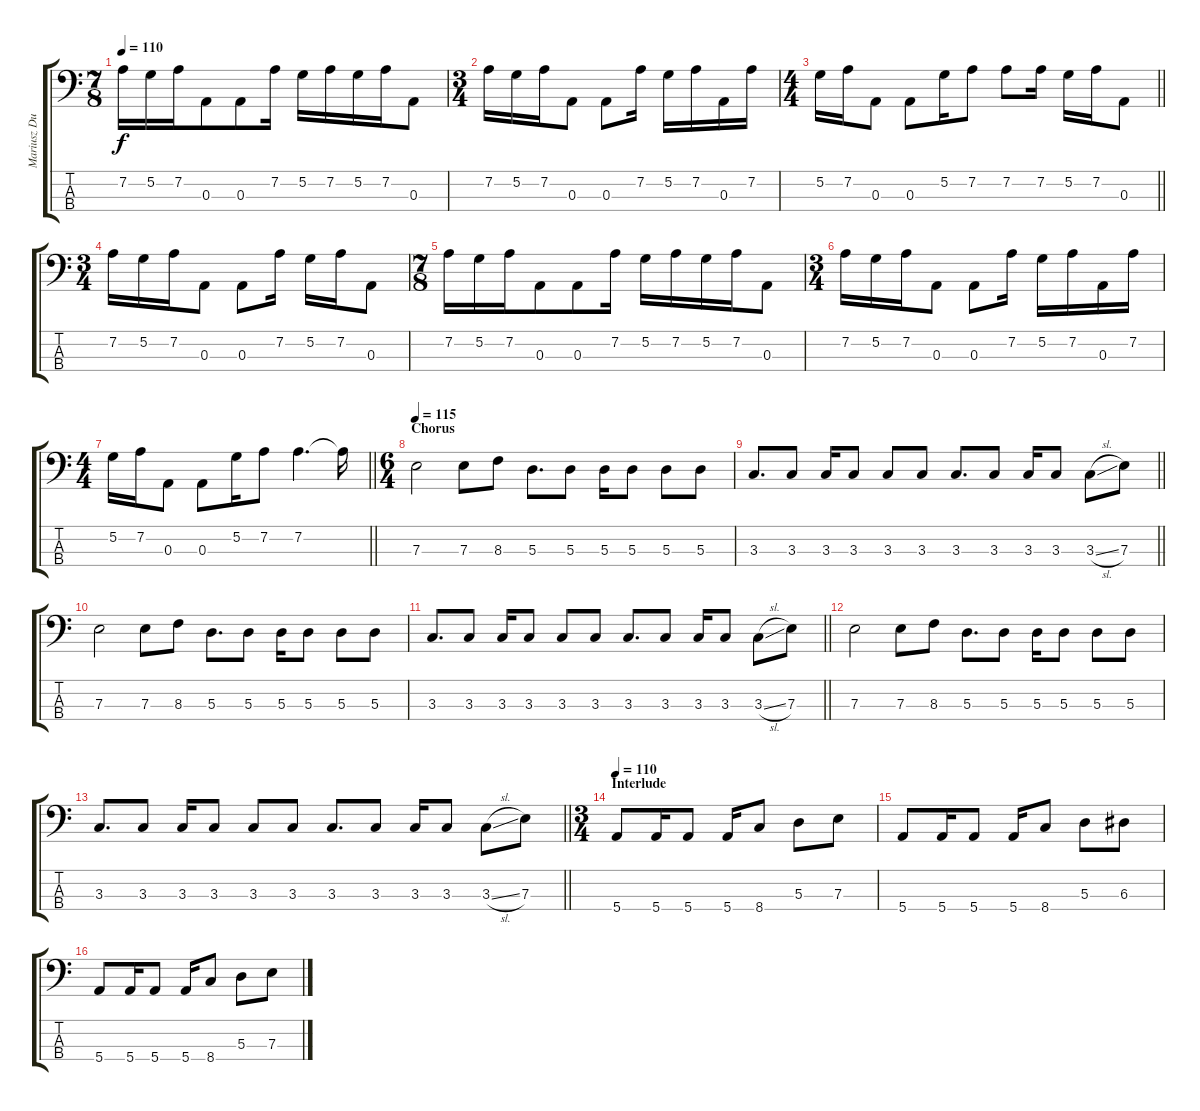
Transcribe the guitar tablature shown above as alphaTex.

\track ("Mariusz Duda" "Mariusz Du") {instrument electricbassfinger}
\staff {score tabs}
\tuning (G2 D2 A1 E1) {hide}
\ts (7 8)
\tempo 110
\clef f4
\ks c
7.2.16{dy f} 5.2.16 7.2.16 0.3.8 0.3.8 7.2.16 5.2.16 7.2.16 5.2.16 7.2.16 0.3.8 |
\ts (3 4)
7.2.16 5.2.16 7.2.16 0.3.8 0.3.8 7.2.16 5.2.16 7.2.16 0.3.16 7.2.16 |
\ts (4 4)
\barLineRight lightlight
5.2.16 7.2.16 0.3.8 0.3.8 5.2.16 7.2.8 7.2.8 7.2.16 5.2.16 7.2.16 0.3.8 |
\ts (3 4)
7.2.16 5.2.16 7.2.16 0.3.8 0.3.8 7.2.16 5.2.16 7.2.16 0.3.8 |
\ts (7 8)
7.2.16 5.2.16 7.2.16 0.3.8 0.3.8 7.2.16 5.2.16 7.2.16 5.2.16 7.2.16 0.3.8 |
\ts (3 4)
7.2.16 5.2.16 7.2.16 0.3.8 0.3.8 7.2.16 5.2.16 7.2.16 0.3.16 7.2.16 |
\ts (4 4)
\barLineRight lightlight
5.2.16 7.2.16 0.3.8 0.3.8 5.2.16 7.2.8 7.2.4{d} 7.2{t}.16 |
\ts (6 4)
\section ("" "Chorus")
\tempo 115
7.3.2 7.3.8 8.3.8 5.3.8{d} 5.3.8 5.3.16 5.3.8 5.3.8 5.3.8 |
\barLineRight lightlight
3.3.8{d} 3.3.8 3.3.16 3.3.8 3.3.8 3.3.8 3.3.8{d} 3.3.8 3.3.16 3.3.8 3.3{sl}.8 7.3.8 |
7.3.2 7.3.8 8.3.8 5.3.8{d} 5.3.8 5.3.16 5.3.8 5.3.8 5.3.8 |
\barLineRight lightlight
3.3.8{d} 3.3.8 3.3.16 3.3.8 3.3.8 3.3.8 3.3.8{d} 3.3.8 3.3.16 3.3.8 3.3{sl}.8 7.3.8 |
7.3.2 7.3.8 8.3.8 5.3.8{d} 5.3.8 5.3.16 5.3.8 5.3.8 5.3.8 |
\barLineRight lightlight
3.3.8{d} 3.3.8 3.3.16 3.3.8 3.3.8 3.3.8 3.3.8{d} 3.3.8 3.3.16 3.3.8 3.3{sl}.8 7.3.8 |
\ts (3 4)
\section ("" "Interlude")
\tempo 110
5.4.8 5.4.16 5.4.8 5.4.16 8.4.8 5.3.8 7.3.8 |
5.4.8 5.4.16 5.4.8 5.4.16 8.4.8 5.3.8 6.3.8 |
5.4.8 5.4.16 5.4.8 5.4.16 8.4.8 5.3.8 7.3.8
